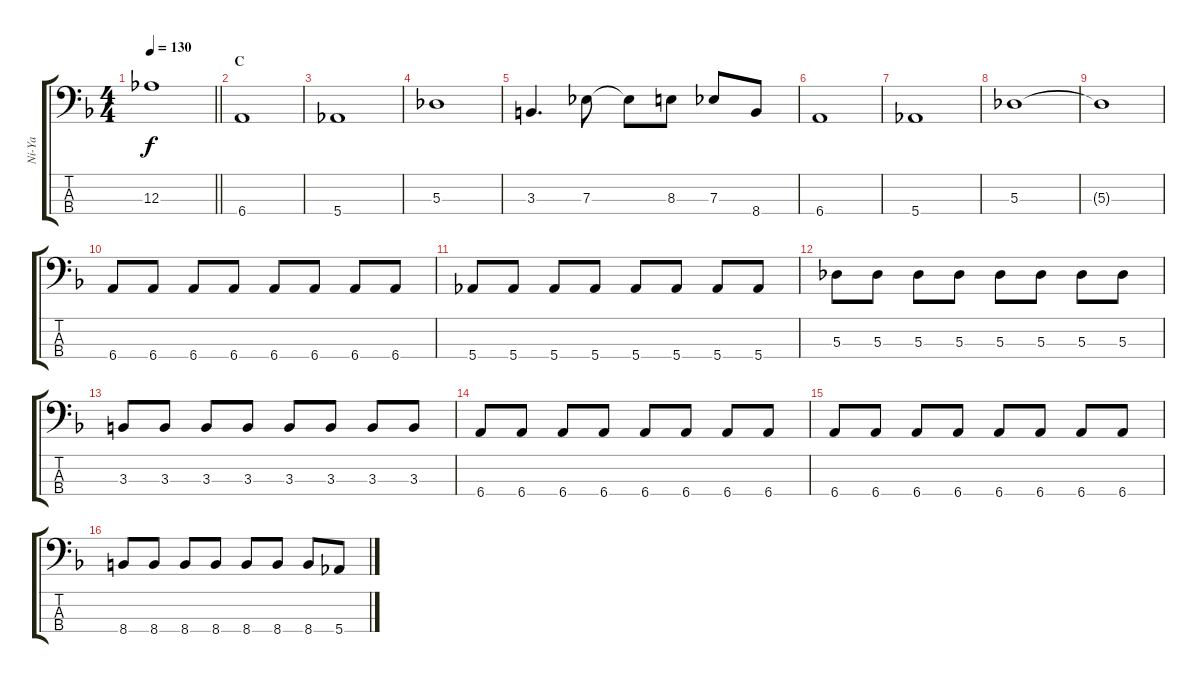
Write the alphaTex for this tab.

\track ("Ni-Ya" "Ni-Ya") {instrument electricbasspick}
\staff {score tabs}
\tuning (Gb2 Db2 Ab1 Eb1) {hide}
\ts (4 4)
\tempo 130
\clef f4
\barLineRight lightlight
\ks f
12.3.1{dy f} |
\section ("" "C")
6.4.1 |
5.4.1 |
5.3.1 |
3.3.4{d} 7.3.8 7.3{t}.8 8.3.8 7.3.8 8.4.8 |
6.4.1 |
5.4.1 |
5.3.1 |
5.3{t}.1 |
6.4.8 6.4.8 6.4.8 6.4.8 6.4.8 6.4.8 6.4.8 6.4.8 |
5.4.8 5.4.8 5.4.8 5.4.8 5.4.8 5.4.8 5.4.8 5.4.8 |
5.3.8 5.3.8 5.3.8 5.3.8 5.3.8 5.3.8 5.3.8 5.3.8 |
3.3.8 3.3.8 3.3.8 3.3.8 3.3.8 3.3.8 3.3.8 3.3.8 |
6.4.8 6.4.8 6.4.8 6.4.8 6.4.8 6.4.8 6.4.8 6.4.8 |
6.4.8 6.4.8 6.4.8 6.4.8 6.4.8 6.4.8 6.4.8 6.4.8 |
8.4.8 8.4.8 8.4.8 8.4.8 8.4.8 8.4.8 8.4.8 5.4.8
